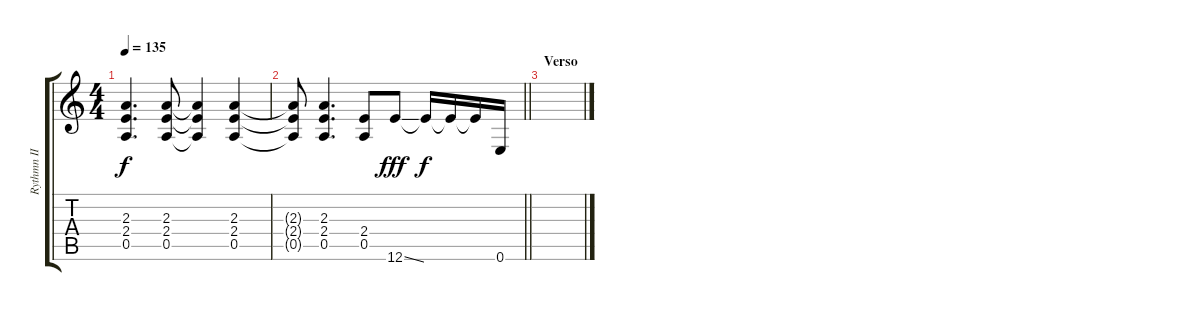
\track ("Rythmn II" "Rythmn II") {instrument overdrivenguitar}
\staff {score tabs}
\tuning (E4 B3 G3 D3 A2 E2) {hide}
\ts (4 4)
\tempo 135
\clef g2
\ks c
(2.3 2.4 0.5).4{d dy f} (2.3 2.4 0.5).8 (2.3{t} 2.4{t} 0.5{t}).4 (2.3 2.4 0.5).4 |
\barLineRight lightlight
(2.3{t} 2.4{t} 0.5{t}).8 (2.3 2.4 0.5).4{d} (2.4 0.5).8 12.6{ss}.8{dy fff} 12.6{t}.16{dy f} 12.6{t}.16 12.6{t}.16 0.6.16 |
\section ("" "Verso")
